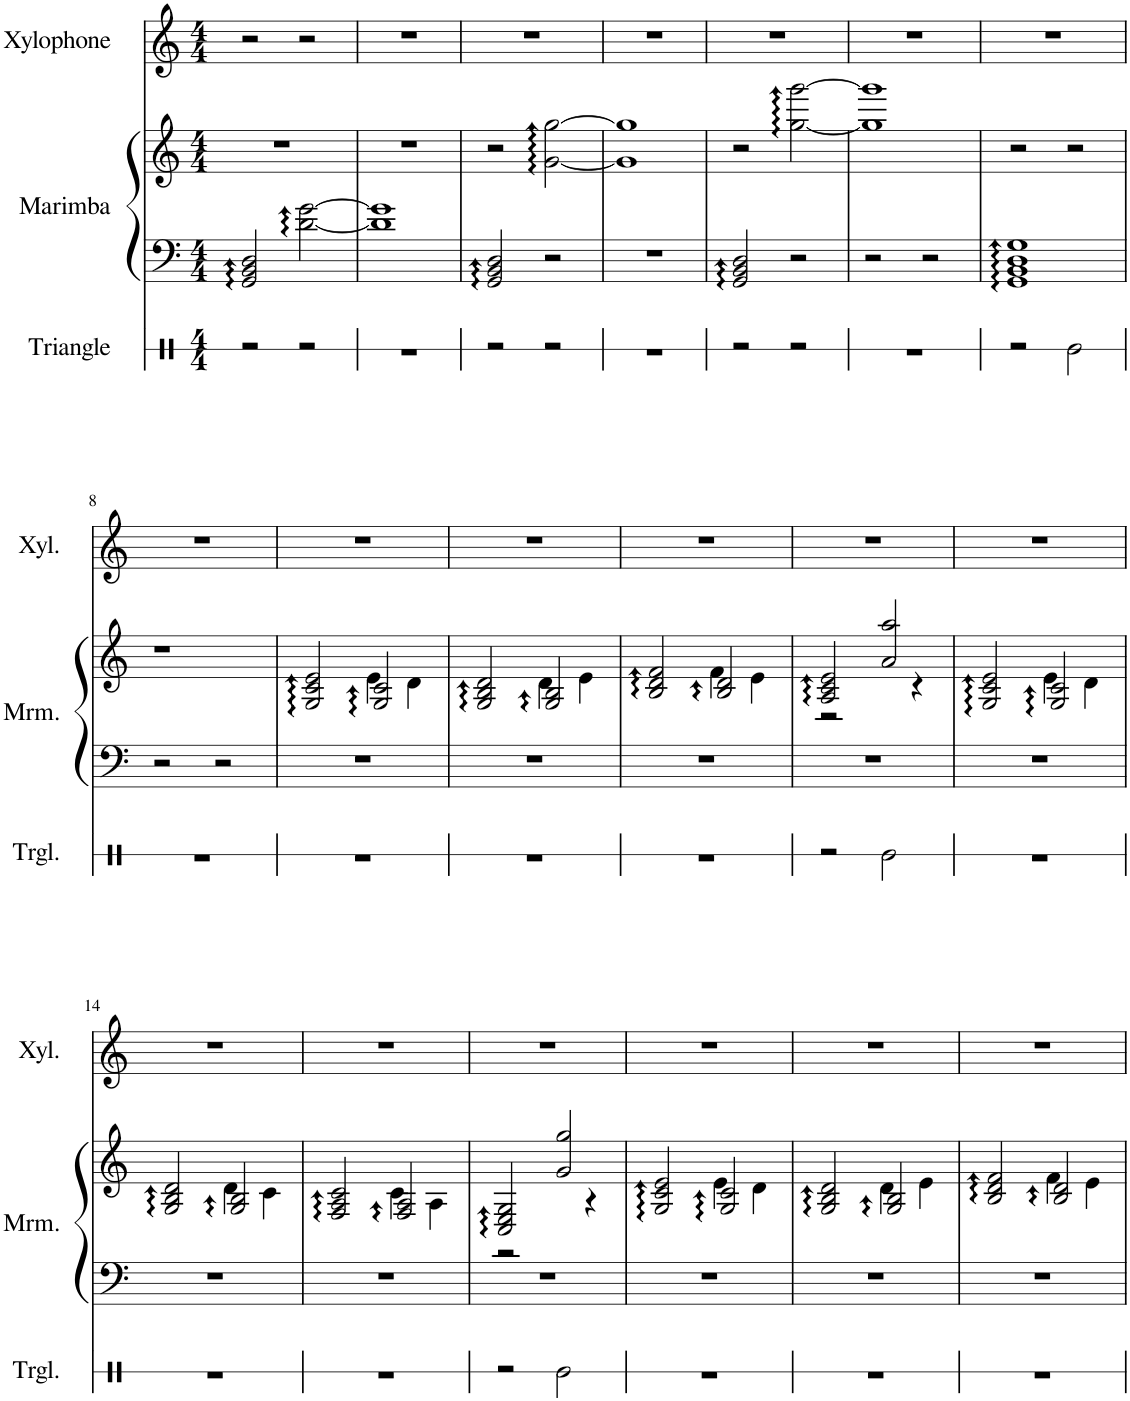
**kern	**kern	**kern	**kern
*part3	*part2	*part2	*part1
*staff4	*staff3	*staff2	*staff1
*I"Triangle	*I"Marimba	*	*I"Xylophone
*I'Trgl.	*I'Mrm.	*	*I'Xyl.
*stria1	*	*	*
*clefX	*clefF4	*clefG2	*clefG2
*	*	*	*Trd-7c-12
*k[]	*k[]	*k[]	*k[]
*M4/4	*M4/4	*M4/4	*M4/4
=1	=1	=1	=1
2r	2GG/ 2BB/ 2D/	1r	2r
2r	[2d\ [2g\	.	2r
=2	=2	=2	=2
1r	1d] 1g]	1r	1r
=3	=3	=3	=3
2r	2GG/ 2BB/ 2D/	2r	1r
2r	2r	[2g\ [2gg\	.
=4	=4	=4	=4
1r	1r	1g] 1gg]	1r
=5	=5	=5	=5
2r	2GG/ 2BB/ 2D/	2r	1r
2r	2r	[2gg\ [2ggg\	.
=6	=6	=6	=6
1r	2r	1gg] 1ggg]	1r
.	2r	.	.
=7	=7	=7	=7
2r	1GG 1BB 1D 1G	2r	1r
2Re\	.	2r	.
!!LO:LB:g=z
=8	=8	=8	=8
1r	2r	1r	1r
.	2r	.	.
=9	=9	=9	=9
*	*	*^	*
1r	1r	2G/ 2c/ 2e/	2ryy	1r
.	.	2G/ 2c/	4e\	.
.	.	.	4d\	.
=10	=10	=10	=10	=10
1r	1r	2G/ 2B/ 2d/	2ryy	1r
.	.	2G/ 2B/	4d\	.
.	.	.	4e\	.
=11	=11	=11	=11	=11
1r	1r	2B/ 2d/ 2f/	2ryy	1r
.	.	2B/ 2d/	4f\	.
.	.	.	4e\	.
=12	=12	=12	=12	=12
2r	1r	2A/ 2c/ 2e/	2r	1r
2Re\	.	2a/ 2aa/	4ryy	.
.	.	.	4r	.
=13	=13	=13	=13	=13
1r	1r	2G/ 2c/ 2e/	2ryy	1r
.	.	2G/ 2c/	4e\	.
.	.	.	4d\	.
!!LO:LB:g=z
=14	=14	=14	=14	=14
1r	1r	2G/ 2B/ 2d/	2ryy	1r
.	.	2G/ 2B/	4d\	.
.	.	.	4c\	.
=15	=15	=15	=15	=15
1r	1r	2F/ 2A/ 2c/	2ryy	1r
.	.	2F/ 2A/	4c\	.
.	.	.	4A\	.
=16	=16	=16	=16	=16
2r	1r	2C/ 2E/ 2G/	2r	1r
2Re\	.	2g/ 2gg/	4ryy	.
.	.	.	4r	.
=17	=17	=17	=17	=17
1r	1r	2G/ 2c/ 2e/	2ryy	1r
.	.	2G/ 2c/	4e\	.
.	.	.	4d\	.
=18	=18	=18	=18	=18
1r	1r	2G/ 2B/ 2d/	2ryy	1r
.	.	2G/ 2B/	4d\	.
.	.	.	4e\	.
=19	=19	=19	=19	=19
1r	1r	2B/ 2d/ 2f/	2ryy	1r
.	.	2B/ 2d/	4f\	.
.	.	.	4e\	.
*	*	*v	*v	*
=	=	=	=
*-	*-	*-	*-
